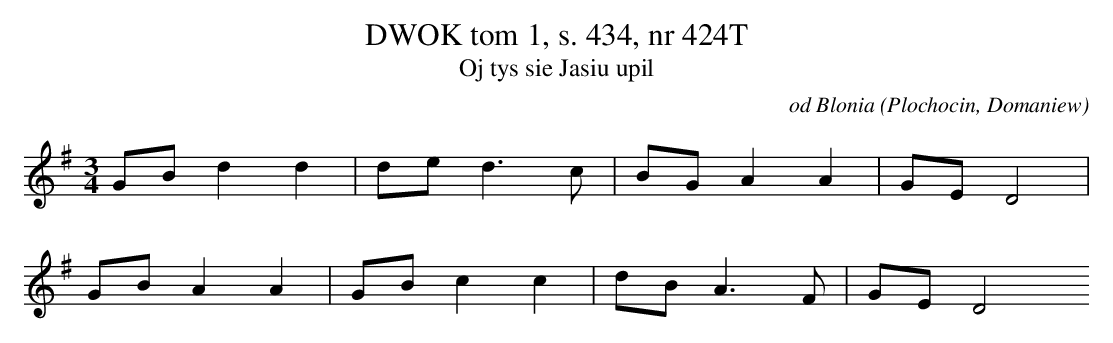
X:1
T: DWOK tom 1, s. 434, nr 424T
T: Oj tys sie Jasiu upil
O: od Blonia (Plochocin, Domaniew)
M: 3/4
L: 1/8
K: G
GBd2d2 | ded3c | BGA2A2 | GED4 |
GBA2A2 | GBc2c2 | dBA3F | GED4
